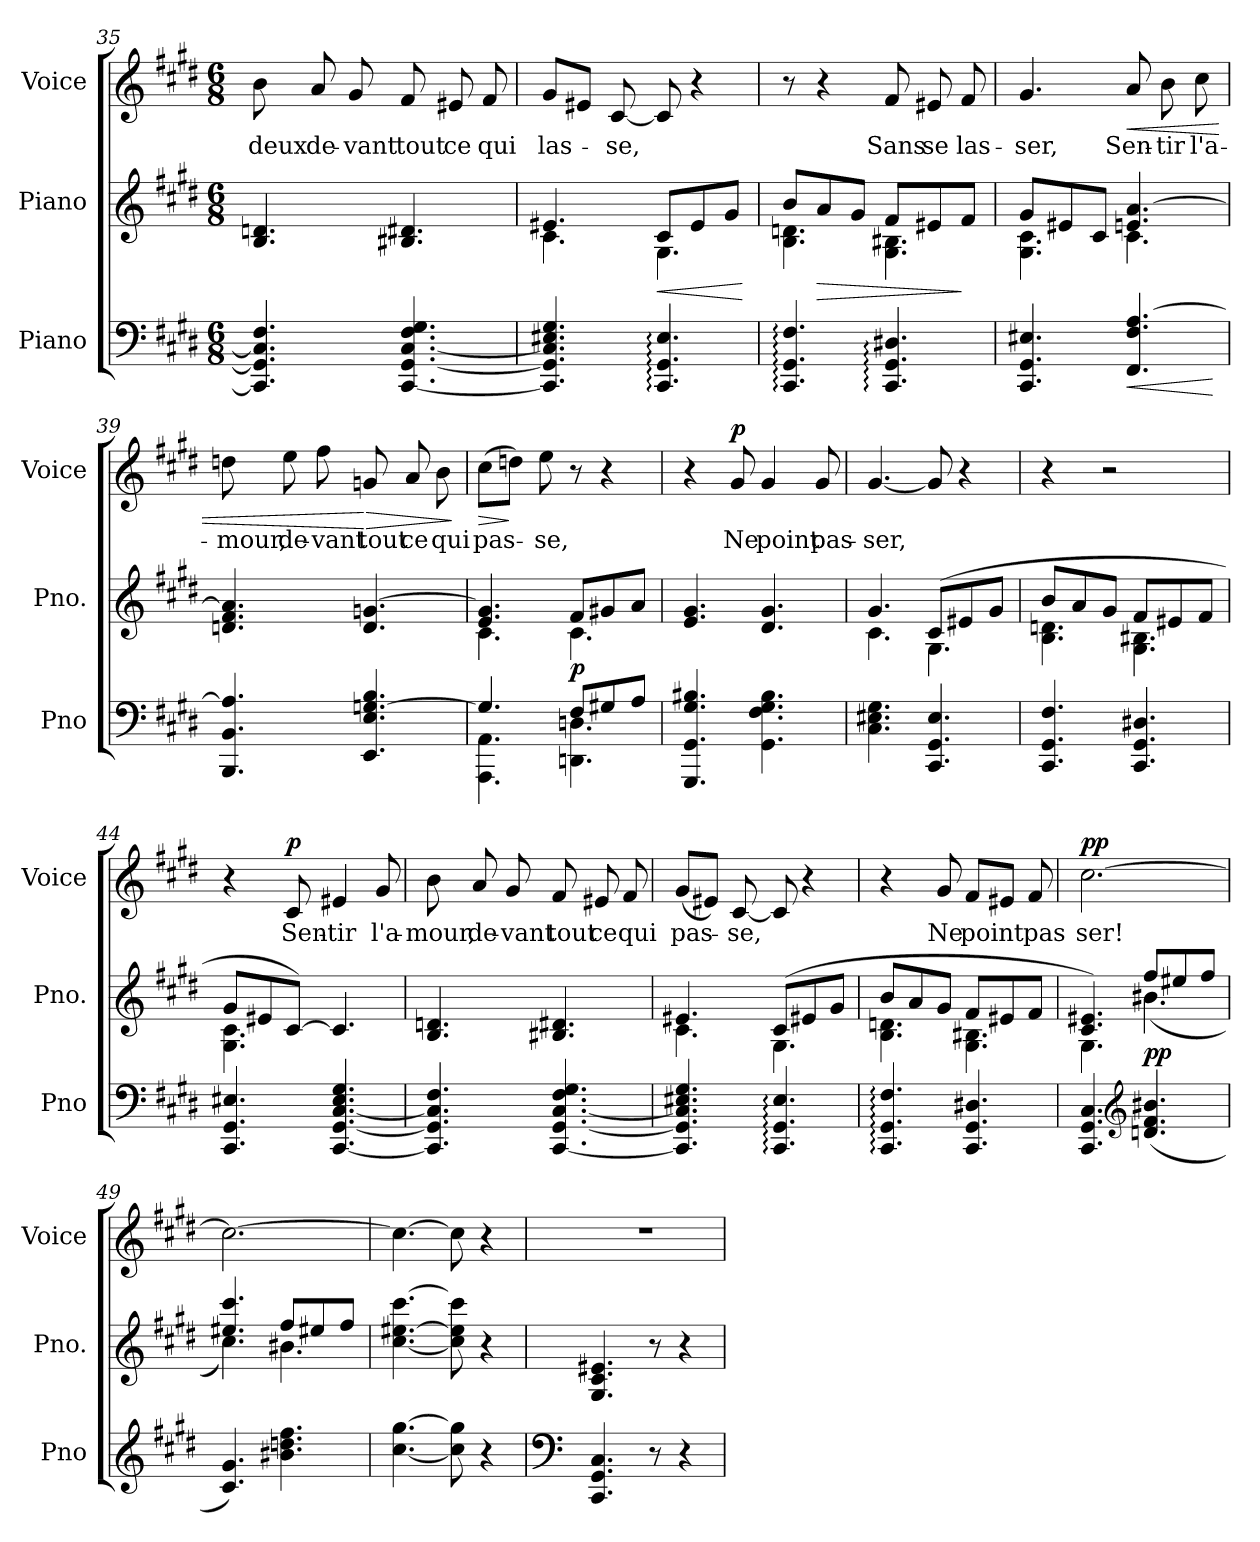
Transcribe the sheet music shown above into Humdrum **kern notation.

**kern	**dynam	**kern	**dynam	**kern	**text	**dynam
*part3	*part3	*part2	*part2	*part1	*part1	*part1
*staff3	*staff3	*staff2	*staff2	*staff1	*staff1	*staff1
*I"Piano	*	*I"Piano	*	*I"Voice	*	*
*I'Pno	*	*I'Pno.	*	*I'Voice	*	*
*clefF4	*	*clefG2	*	*clefG2	*	*
*k[f#c#g#d#]	*	*k[f#c#g#d#]	*	*k[f#c#g#d#]	*	*
*M6/8	*	*M6/8	*	*M6/8	*	*
=35	=35	=35	=35	=35	=35	=35
4.CC#/] 4.GG#/] 4.C#/] 4.F#/	.	4.B/ 4.dn/	.	8b\	deux	.
.	.	.	.	8a/	de-	.
.	.	.	.	8g#/	-vant	.
[4.CC#/ [4.GG#/ [4.C#/ 4.F#/ 4.G#/	.	4.B#X/ 4.d#X/	.	8f#/	tout	.
.	.	.	.	8e#X/	ce	.
.	.	.	.	8f#/	qui	.
!!LO:LB:g=z
=36	=36	=36	=36	=36	=36	=36
*	*	*^	*	*	*	*
4.CC#/] 4.GG#/] 4.C#/] 4.E#X/ 4.G#/	.	4.e#X/	4.c#\	.	8g#/L	las-	.
.	.	.	.	.	8e#X/J	.	.
.	.	.	.	.	[8c#/	-se,	.
!	!	!	!	!LO:HP:b	!	!	!
4.CC#/: 4.GG#/: 4.E#/:	.	8c#/L	4.G#\	<	8c#/]	.	.
.	.	8e#/	.	.	4r	.	.
.	.	8g#/J	.	.	.	.	.
*	*	*v	*v	*	*	*	*
.	.	.	[	.	.	.
=37	=37	=37	=37	=37	=37	=37
*	*	*^	*	*	*	*
4.CC#/: 4.GG#/: 4.F#/:	.	8b/L	4.B\ 4.dn\	.	8r	.	.
!	!	!	!	!LO:HP:b	!	!	!
.	.	8a/	.	>	4r	.	.
.	.	8g#/J	.	.	.	.	.
4.CC#/: 4.GG#/: 4.D#X/:	.	8f#/L	4.G#\ 4.B#X\	.	8f#/	Sans	.
.	.	8e#X/	.	.	8e#X/	se	.
.	.	8f#/J	.	]	8f#/	las-	.
=38	=38	=38	=38	=38	=38	=38	=38
4.CC#/ 4.GG#/ 4.E#X/	.	8g#/L	4.G#\ 4.c#\	.	4.g#/	-ser,	.
.	.	8e#X/	.	.	.	.	.
.	.	8c#/J	.	.	.	.	.
!	!LO:HP:b	!	!	!	!	!	!LO:HP:b
4.FF#/ 4.F#/ [4.A/	<	4.en/ [4.a/	4.c#\	.	8a/	Sen-	<
.	.	.	.	.	8b\	-tir	.
.	.	.	.	.	8cc#\	l'a-	.
*	*	*v	*v	*	*	*	*
.	[	.	.	.	.	.
!!LO:PB:g=z
=39	=39	=39	=39	=39	=39	=39
4.BBB/ 4.BB/ 4.A/]	.	4.dn/ 4.f#/ 4.a/]	.	8ddn\	-mour,	.
.	.	.	.	8ee\	de-	.
.	.	.	.	8ff#\	-vant	.
!	!	!	!	!	!	!LO:HP:n=1:b
4.EE/ 4.E/ [4.Gn/ 4.B/	.	4.d/ [4.gn/	.	8gn/	tout	[ >
.	.	.	.	8a/	ce	.
.	.	.	.	8b\	qui	.
.	.	.	.	.	.	]
=40	=40	=40	=40	=40	=40	=40
*^	*	*^	*	*	*	*
!	!	!	!	!	!	!	!	!LO:HP:b
4.G/]	4.AAA\ 4.AA\	.	4.e/ 4.g/]	4.c#\	.	(8cc#\L	pas-	>
.	.	.	.	.	.	8ddn\J)	.	]
.	.	.	.	.	.	8ee\	-se,	.
!	!	!LO:DY:a	!	!	!	!	!	!
8F#/L	4.DDn\ 4.Dn\	p	8f#/L	4.c#\	.	8r	.	.
8G#X/	.	.	8g#X/	.	.	4r	.	.
8A/J	.	.	8a/J	.	.	.	.	.
*v	*v	*	*	*	*	*	*	*
*	*	*v	*v	*	*	*	*
=41	=41	=41	=41	=41	=41	=41
4.GGG#/ 4.GG#/ 4.G#/ 4.B#X/	.	4.e/ 4.g#/	.	4r	.	.
!	!	!	!	!	!	!LO:DY:a
.	.	.	.	8g#/	Ne	p
4.GG#\ 4.F#\ 4.G#\ 4.B#\	.	4.d#/ 4.g#/	.	4g#/	point	.
.	.	.	.	8g#/	pas-	.
=42	=42	=42	=42	=42	=42	=42
*	*	*^	*	*	*	*
4.C#\ 4.E#X\ 4.G#\	.	4.g#/	4.c#\	.	[4.g#/	-ser,	.
!	!LO:DY:a	!	!	!	!	!	!
!	!LO:DY:n=1:a	!	!	!	!	!	!
4.CC#/ 4.GG#/ 4.E#/	p other-dynamics	(8c#/L	4.G#\	.	8g#/]	.	.
.	.	8e#X/	.	.	4r	.	.
.	.	8g#/J	.	.	.	.	.
!!LO:LB:g=z
=43	=43	=43	=43	=43	=43	=43	=43
4.CC#/ 4.GG#/ 4.F#/	.	8b/L	4.B\ 4.dn\	.	4r	.	.
.	.	8a/	.	.	.	.	.
.	.	8g#/J	.	.	2r	.	.
4.CC#/ 4.GG#/ 4.D#X/	.	8f#/L	4.G#\ 4.B#X\	.	.	.	.
.	.	8e#X/	.	.	.	.	.
.	.	8f#/J	.	.	.	.	.
=44	=44	=44	=44	=44	=44	=44	=44
!	!	!	!	!	!	!	!LO:DY:a
4.CC#/ 4.GG#/ 4.E#X/	.	8g#/L	4.G#\ 4.c#\	.	4r	.	other-dynamics
.	.	8e#X/	.	.	.	.	.
!	!	!	!	!	!	!	!LO:DY:a
.	.	[8c#/J)	.	.	8c#/	Sen-	p
[4.CC#/ [4.GG#/ [4.C#/ 4.E#/ 4.G#/	.	4.c#/]	4.ryy	.	4e#X/	-tir	.
.	.	.	.	.	8g#/	l'a-	.
*	*	*v	*v	*	*	*	*
=45	=45	=45	=45	=45	=45	=45
4.CC#/] 4.GG#/] 4.C#/] 4.F#/	.	4.B/ 4.dn/	.	8b\	-mour,	.
.	.	.	.	8a/	de-	.
.	.	.	.	8g#/	-vant	.
[4.CC#/ [4.GG#/ [4.C#/ 4.F#/ 4.G#/	.	4.B#X/ 4.d#X/	.	8f#/	tout	.
.	.	.	.	8e#X/	ce	.
.	.	.	.	8f#/	qui	.
!!LO:LB:g=z
=46	=46	=46	=46	=46	=46	=46
*	*	*^	*	*	*	*
4.CC#/] 4.GG#/] 4.C#/] 4.E#X/ 4.G#/	.	4.e#X/	4.c#\	.	(8g#/L	pas-	.
.	.	.	.	.	8e#X/J)	.	.
.	.	.	.	.	[8c#/	-se,	.
4.CC#/: 4.GG#/: 4.E#/:	.	(8c#/L	4.G#\	.	8c#/]	.	.
.	.	8e#X/	.	.	4r	.	.
.	.	8g#/J	.	.	.	.	.
=47	=47	=47	=47	=47	=47	=47	=47
4.CC#/: 4.GG#/: 4.F#/:	.	8b/L	4.B\ 4.dn\	.	4r	.	.
.	.	8a/	.	.	.	.	.
.	.	8g#/J	.	.	8g#/	Ne	.
4.CC#/ 4.GG#/ 4.D#X/	.	8f#/L	4.G#\ 4.B#X\	.	8f#/L	point	.
.	.	8e#X/	.	.	8e#X/J	.	.
.	.	8f#/J	.	.	8f#/	pas	.
=48	=48	=48	=48	=48	=48	=48	=48
!	!	!	!	!	!	!	!LO:DY:a
4.CC#/ 4.GG#/ 4.C#/	.	4.c#/ 4.e#X/)	4.G#\	.	[2.cc#\	ser!	pp
*clefG2	*	*	*	*	*	*	*
!	!LO:DY:a	!	!	!	!	!	!
(4.dn/ 4.f#/ 4.b#X/	pp	8ff#/L	(4.b#X\	.	.	.	.
.	.	8ee#X/	.	.	.	.	.
.	.	8ff#/J	.	.	.	.	.
!!LO:LB:g=z
=49	=49	=49	=49	=49	=49	=49	=49
4.c#/ 4.g#/)	.	4.ee#X/ 4.ccc#/	4.cc#\)	.	2.cc#\_	.	.
4.b#X\ 4.ddn\ 4.ff#\	.	8ff#/L	4.b#X\	.	.	.	.
.	.	8ee#X/	.	.	.	.	.
.	.	8ff#/J	.	.	.	.	.
*	*	*v	*v	*	*	*	*
=50	=50	=50	=50	=50	=50	=50
[4.cc#\ [4.gg#\	.	[4.cc#\ [4.ee#X\ [4.ccc#\	.	4.cc#\_	.	.
8cc#\] 8gg#\]	.	8cc#\] 8ee#\] 8ccc#\]	.	8cc#\]	.	.
4r	.	4r	.	4r	.	.
=51	=51	=51	=51	=51	=51	=51
*clefF4	*	*	*	*	*	*
4.CC#/ 4.GG#/ 4.C#/	.	4.G#/ 4.c#/ 4.e#X/	.	2.r	.	.
8r	.	8r	.	.	.	.
4r	.	4r	.	.	.	.
=	=	=	=	=	=	=
*-	*-	*-	*-	*-	*-	*-
